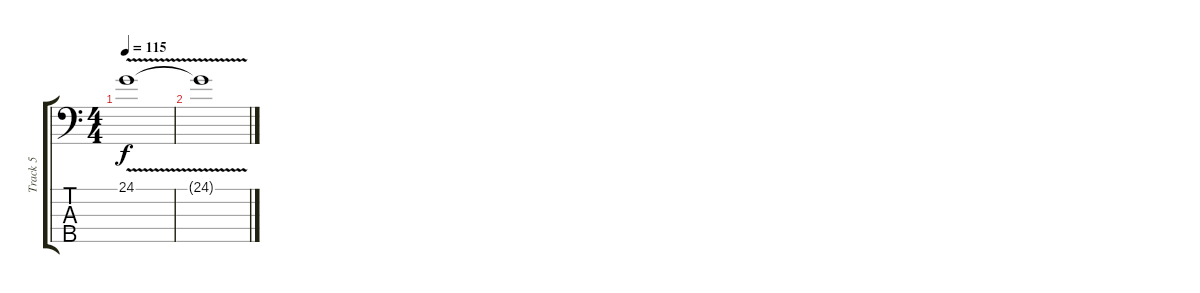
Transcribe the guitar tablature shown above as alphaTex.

\track ("Track 5" "Track 5") {instrument violin}
\staff {score tabs}
\tuning (G2 D2 A1 E1 B0) {hide}
\ts (4 4)
\tempo 115
\clef f4
\ks c
24.1{v}.1{dy f} |
24.1{t}.1
